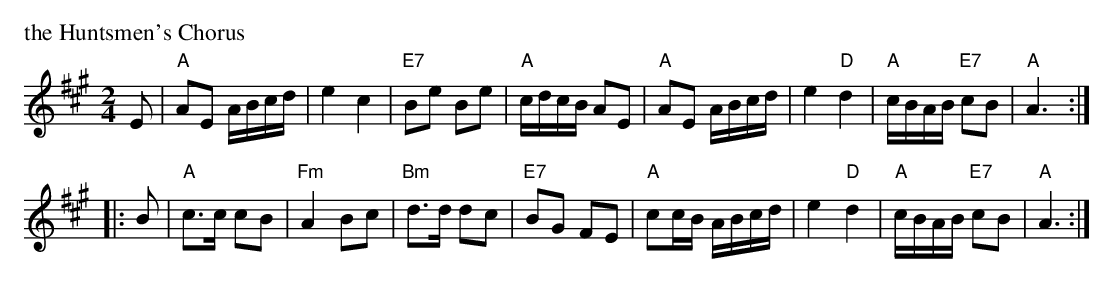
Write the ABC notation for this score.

X:1
P: the Huntsmen's Chorus
M: 2/4
L: 1/8
K: A
E |\
"A"AE A/B/c/d/ | e2 c2 |  "E7"Be Be | "A"c/d/c/B/ AE |\
"A"AE A/B/c/d/ | e2 "D"d2 | "A"c/B/A/B/ "E7"cB | "A"A3 :|
|: B |\
"A"c>c cB | "Fm"A2 Bc | "Bm"d>d dc | "E7"BG FE |\
"A"cc/B/ A/B/c/d/ | e2 "D"d2 | "A"c/B/A/B/ "E7"cB | "A"A3 :|
